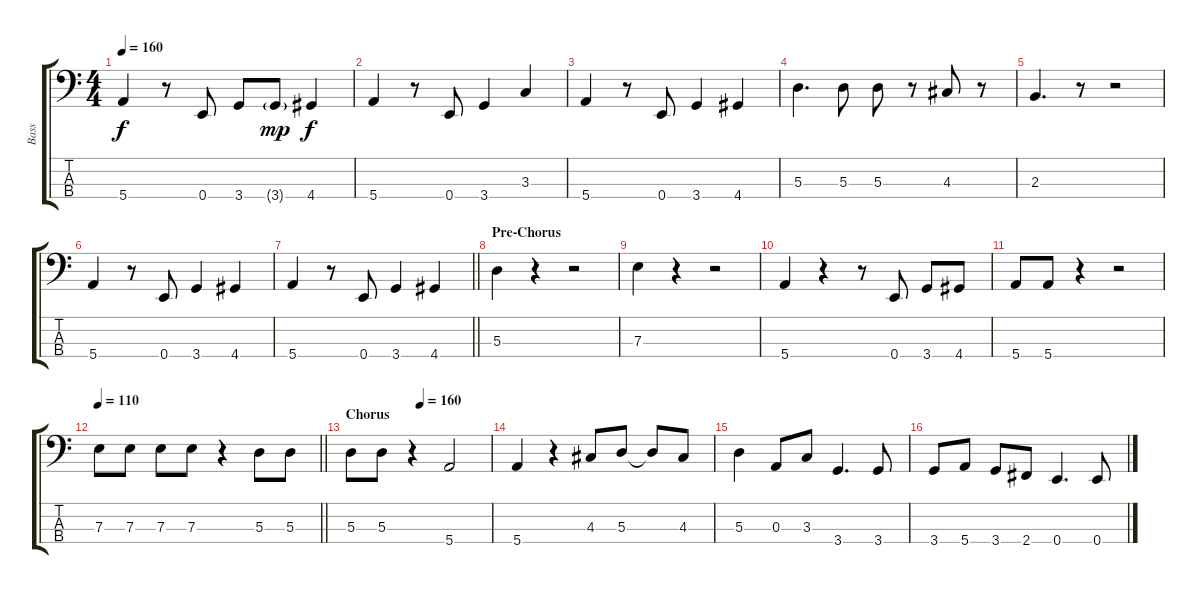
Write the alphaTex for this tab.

\track ("Bass" "Bass") {instrument overdrivenguitar}
\staff {score tabs}
\tuning (G2 D2 A1 E1) {hide}
\ts (4 4)
\tempo 160
\clef f4
\ks c
5.4.4{dy f} r.8 0.4.8 3.4.8 3.4{g}.8{dy mp} 4.4.4{dy f} |
5.4.4 r.8 0.4.8 3.4.4 3.3.4 |
5.4.4 r.8 0.4.8 3.4.4 4.4.4 |
5.3.4{d} 5.3.8 5.3.8 r.8 4.3.8 r.8 |
2.3.4{d} r.8 r.2 |
5.4.4 r.8 0.4.8 3.4.4 4.4.4 |
\barLineRight lightlight
5.4.4 r.8 0.4.8 3.4.4 4.4.4 |
\section ("" "Pre-Chorus")
5.3.4 r.4 r.2 |
7.3.4 r.4 r.2 |
5.4.4 r.4 r.8 0.4.8 3.4.8 4.4.8 |
5.4.8 5.4.8 r.4 r.2 |
\tempo 110
\barLineRight lightlight
7.3.8 7.3.8 7.3.8 7.3.8 r.4 5.3.8 5.3.8 |
\section ("" "Chorus")
\tempo (160 0.5)
5.3.8 5.3.8 r.4 5.4.2 |
5.4.4 r.4 4.3.8 5.3.8 5.3{t}.8 4.3.8 |
5.3.4 0.3.8 3.3.8 3.4.4{d} 3.4.8 |
3.4.8 5.4.8 3.4.8 2.4.8 0.4.4{d} 0.4.8
